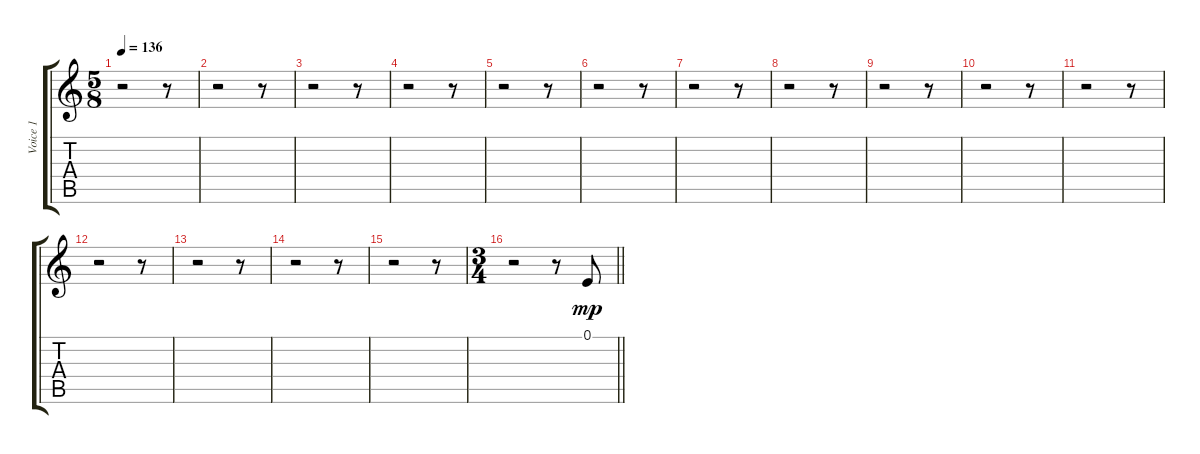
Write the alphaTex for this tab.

\track ("Voice 1" "Voice 1") {instrument lead2sawtooth}
\staff {score tabs}
\tuning (E4 B3 G3 D3 A2 E2) {hide}
\ts (5 8)
\tempo 136
\clef g2
\ks c
r.2{dy mp} r.8 |
r.2 r.8 |
r.2 r.8 |
r.2 r.8 |
r.2 r.8 |
r.2 r.8 |
r.2 r.8 |
r.2 r.8 |
r.2 r.8 |
r.2 r.8 |
r.2 r.8 |
r.2 r.8 |
r.2 r.8 |
r.2 r.8 |
r.2 r.8 |
\ts (3 4)
\barLineRight lightlight
r.2 r.8 0.1.8
